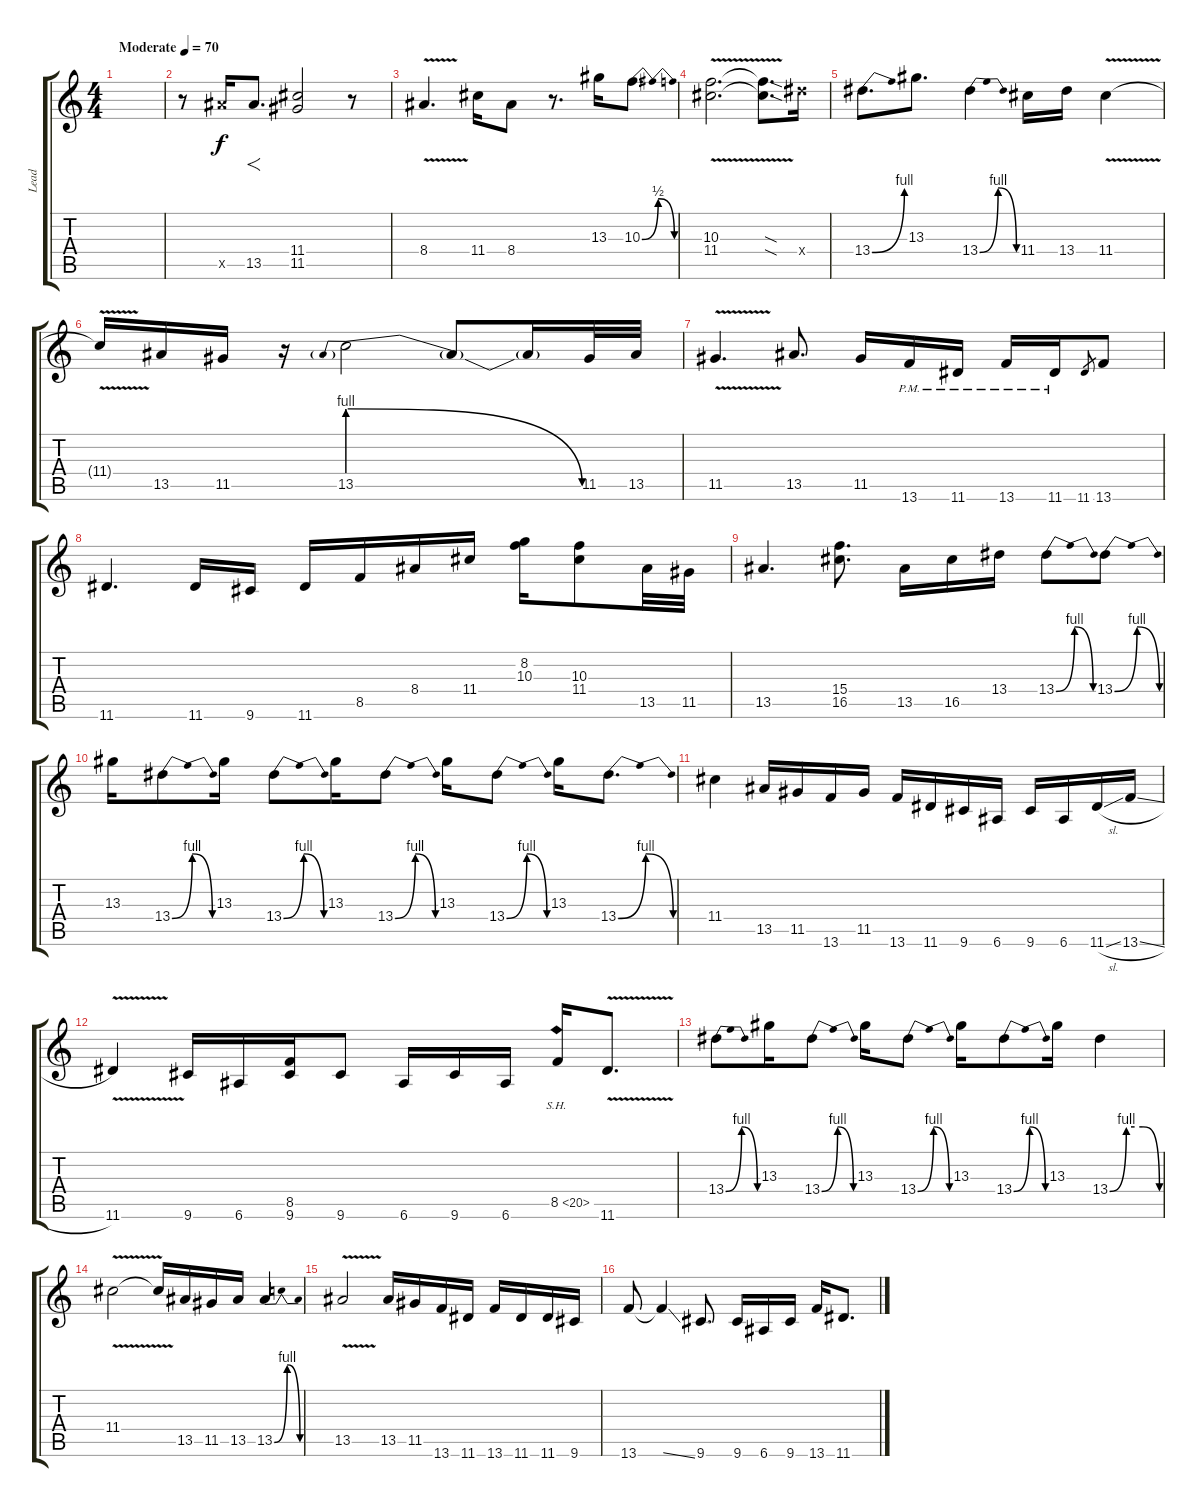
\track ("Lead" "Lead") {instrument overdrivenguitar}
\staff {score tabs}
\tuning (E4 B3 G3 D3 A2 E2) {hide}
\ts (4 4)
\tempo (70 "Moderate")
\clef g2
\ks c
|
r.8 13.5{x}.16 13.5.8{f d} (11.4 11.5).2 r.8 |
8.4{v}.4{d} 11.4.16 8.4.8 r.8{d} 13.3.16 10.3{be (bendrelease 0 0 15 2 30 2 60 0)}.8{d} |
(10.3{v} 11.4{v}).2{d} (10.3{sod t} 11.4{sod t}).8{d} 13.4{x}.16 |
13.4{be (bend 0 0 60 4)}.8{d} 13.3.8{d} 13.4{be (bendrelease 0 0 30 4 30 4 60 0)}.4 11.4.16 13.4.16 11.4{v}.4 |
11.4{t}.16 13.5.16 11.5.16 r.16 13.5{be (prebendrelease 0 4 60 0)}.2 13.5{t}.8 13.5{t}.16 11.5.32 13.5.32 |
11.5{v}.4{d} 13.5.8{d} 11.5.16 13.6{pm}.16 11.6{pm}.16 13.6{pm}.16 11.6{pm}.16 11.6.8{gr} 13.6.8 |
11.6.4{d} 11.6.16 9.6.16 11.6.16 8.5.16 8.4.16 11.4.16 (8.2 10.3).16 (10.3 11.4).8 13.5.32 11.5.32 |
13.5.4{d} (15.4 16.5).8{d} 13.5.16 16.5.16 13.4.16 13.4{be (bendrelease 0 0 30 4 30 4 60 0)}.8 13.4{be (bendrelease 0 0 30 4 30 4 60 0)}.8 |
13.3.16 13.4{be (bendrelease 0 0 30 4 30 4 60 0)}.8 13.3.16 13.4{be (bendrelease 0 0 30 4 30 4 60 0)}.8 13.3.16 13.4{be (bendrelease 0 0 30 4 30 4 60 0)}.8 13.3.16 13.4{be (bendrelease 0 0 30 4 30 4 60 0)}.8 13.3.16 13.4{be (bendrelease 0 0 30 4 30 4 60 0)}.8{d} |
11.4.4 13.5.16 11.5.16 13.6.16 11.5.16 13.6.16 11.6.16 9.6.16 6.6.16 9.6.16 6.6.16 11.6{sl}.16 13.6{sl}.16 |
11.6{v}.4 9.6.16 6.6.16 (8.5 9.6).16 9.6.8 6.6.16 9.6.16 6.6.16 8.5{sh 12}.16 11.6{v}.8{d} |
13.4{be (bendrelease 0 0 30 4 30 4 60 0)}.8 13.3.16 13.4{be (bendrelease 0 0 30 4 30 4 60 0)}.8 13.3.16 13.4{be (bendrelease 0 0 30 4 30 4 60 0)}.8 13.3.16 13.4{be (bendrelease 0 0 30 4 30 4 60 0)}.8 13.3.16 13.4{be (custom 0 0 20 4 30 4 40 4 60 0)}.4 |
11.4{v}.2 11.4{t}.16 13.5.16 11.5.16 13.5.16 13.5{be (bendrelease 0 0 30 4 30 4 60 0)}.4 |
13.5{v}.2 13.5.16 11.5.16 13.6.16 11.6.16 13.6.16 11.6.16 11.6.16 9.6.16 |
13.6.8 13.6{ss t}.4 9.6.8{d} 9.6.16 6.6.16 9.6.16 13.6.16 11.6.8{d}
